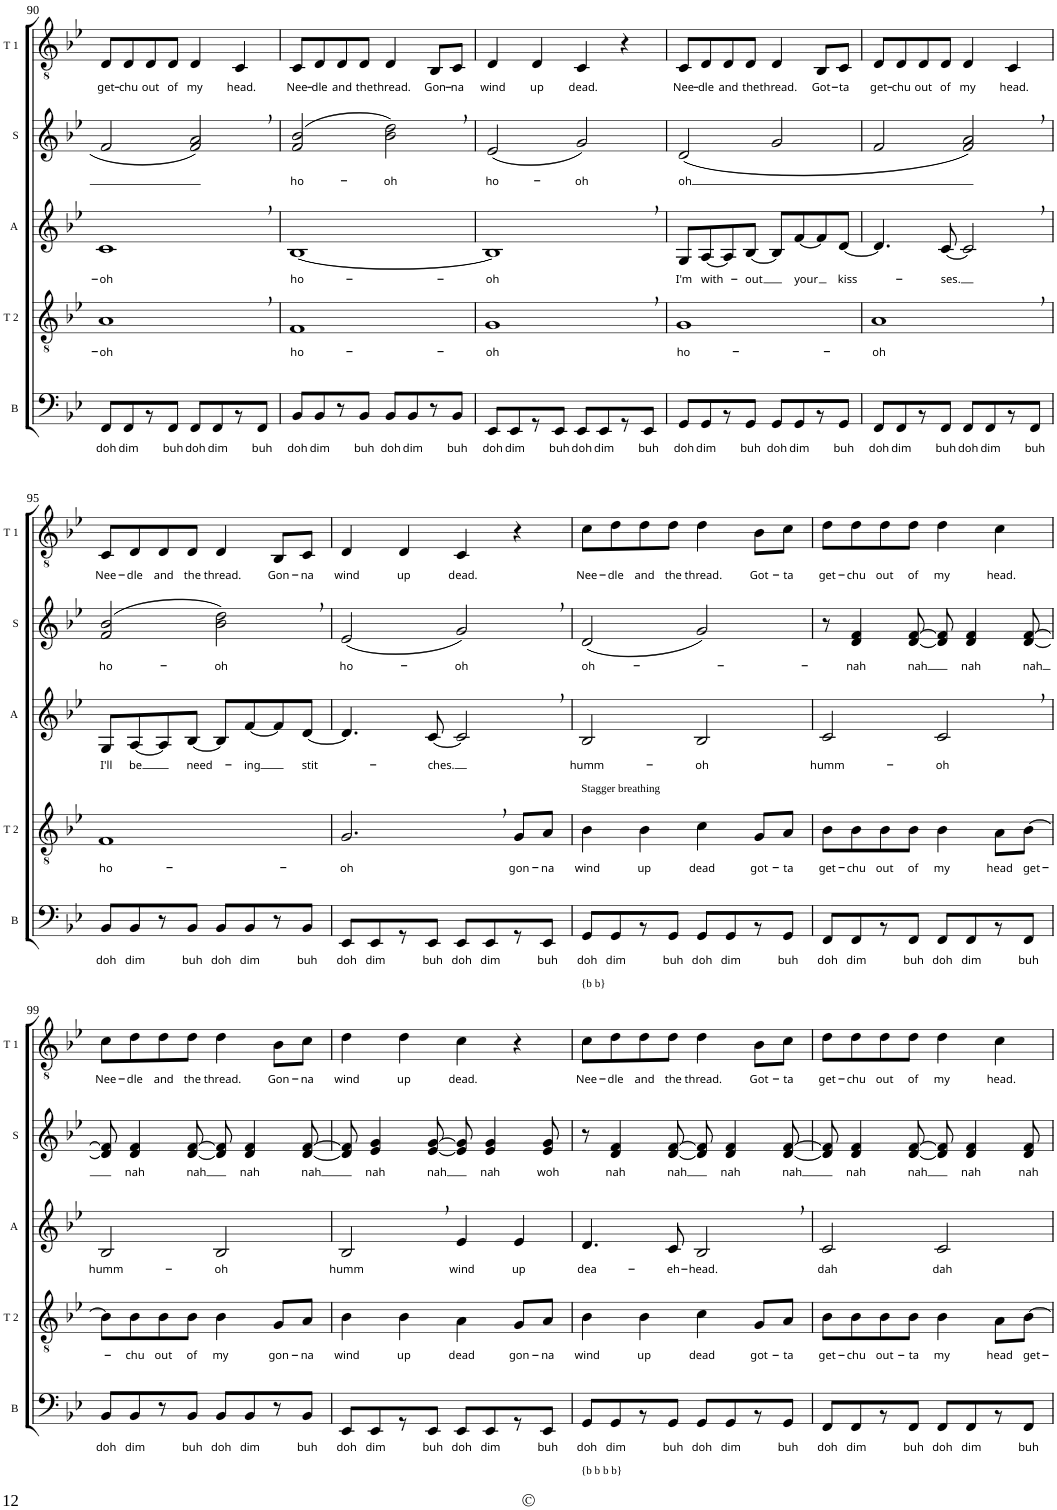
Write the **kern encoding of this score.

**kern	**text	**kern	**text	**kern	**text	**kern	**text	**kern	**text
*part5	*part5	*part4	*part4	*part3	*part3	*part2	*part2	*part1	*part1
*staff5	*staff5	*staff4	*staff4	*staff3	*staff3	*staff2	*staff2	*staff1	*staff1
*I"Bass	*	*I"Tenor 2	*	*I"Alto	*	*I"Soprano	*	*I"Tenor 1	*
*I'B	*	*I'T 2	*	*I'A	*	*I'S	*	*I'T 1	*
!!LO:PB:g=z
*clefF4	*	*clefGv2	*	*clefG2	*	*clefG2	*	*clefGv2	*
*k[b-e-]	*	*k[b-e-]	*	*k[b-e-]	*	*k[b-e-]	*	*k[b-e-]	*
*M4/4	*	*M4/4	*	*M4/4	*	*M4/4	*	*M4/4	*
=90	=90	=90	=90	=90	=90	=90	=90	=90	=90
!	!LO:LY:b	!	!LO:LY:b	!	!LO:LY:b	!	!	!	!LO:LY:b
8FF/L	doh	1A,	-oh	1c,	-oh	2f/	.	8D/L	get-
!	!LO:LY:b	!	!	!	!	!	!	!	!LO:LY:b
8FF/	dim	.	.	.	.	.	.	8D/	-chu
!	!	!	!	!	!	!	!	!	!LO:LY:b
8r	.	.	.	.	.	.	.	8D/	out
!	!LO:LY:b	!	!	!	!	!	!	!	!LO:LY:b
8FF/J	buh	.	.	.	.	.	.	8D/J	of
!	!LO:LY:b	!	!	!	!	!	!	!	!LO:LY:b
8FF/L	doh	.	.	.	.	2f/, 2a/,	.	4D/	my
!	!LO:LY:b	!	!	!	!	!	!	!	!
8FF/	dim	.	.	.	.	.	.	.	.
!	!	!	!	!	!	!	!	!	!LO:LY:b
8r	.	.	.	.	.	.	.	4C/	head.
!	!LO:LY:b	!	!	!	!	!	!	!	!
8FF/J	buh	.	.	.	.	.	.	.	.
=91	=91	=91	=91	=91	=91	=91	=91	=91	=91
!	!LO:LY:b	!	!LO:LY:b	!	!LO:LY:b	!	!LO:LY:b	!	!LO:LY:b
8BB-/L	doh	1F	ho-	[1B-	ho-	(>2f/ 2b-/	ho-	8C/L	Nee-
!	!LO:LY:b	!	!	!	!	!	!	!	!LO:LY:b
8BB-/	dim	.	.	.	.	.	.	8D/	-dle
!	!	!	!	!	!	!	!	!	!LO:LY:b
8r	.	.	.	.	.	.	.	8D/	and
!	!LO:LY:b	!	!	!	!	!	!	!	!LO:LY:b
8BB-/J	buh	.	.	.	.	.	.	8D/J	the
!	!LO:LY:b	!	!	!	!	!	!LO:LY:b	!	!LO:LY:b
8BB-/L	doh	.	.	.	.	2b-\, 2dd\,)	-oh	4D/	thread.
!	!LO:LY:b	!	!	!	!	!	!	!	!
8BB-/	dim	.	.	.	.	.	.	.	.
!	!	!	!	!	!	!	!	!	!LO:LY:b
8r	.	.	.	.	.	.	.	8BB-/L	Gon-
!	!LO:LY:b	!	!	!	!	!	!	!	!LO:LY:b
8BB-/J	buh	.	.	.	.	.	.	8C/J	-na
=92	=92	=92	=92	=92	=92	=92	=92	=92	=92
!	!LO:LY:b	!	!LO:LY:b	!	!LO:LY:b	!	!LO:LY:b	!	!LO:LY:b
8EE-/L	doh	1G,	-oh	1B-,]	-oh	(<2e-/	ho-	4D/	wind
!	!LO:LY:b	!	!	!	!	!	!	!	!
8EE-/	dim	.	.	.	.	.	.	.	.
!	!	!	!	!	!	!	!	!	!LO:LY:b
8r	.	.	.	.	.	.	.	4D/	up
!	!LO:LY:b	!	!	!	!	!	!	!	!
8EE-/J	buh	.	.	.	.	.	.	.	.
!	!LO:LY:b	!	!	!	!	!	!LO:LY:b	!	!LO:LY:b
8EE-/L	doh	.	.	.	.	2g/)	-oh	4C/	dead.
!	!LO:LY:b	!	!	!	!	!	!	!	!
8EE-/	dim	.	.	.	.	.	.	.	.
8r	.	.	.	.	.	.	.	4r	.
!	!LO:LY:b	!	!	!	!	!	!	!	!
8EE-/J	buh	.	.	.	.	.	.	.	.
=93	=93	=93	=93	=93	=93	=93	=93	=93	=93
!	!LO:LY:b	!	!LO:LY:b	!	!LO:LY:b	!	!LO:LY:b	!	!LO:LY:b
8GG/L	doh	1G	ho-	8G/L	I'm	(<2d/	oh	8C/L	Nee-
!	!LO:LY:b	!	!	!	!LO:LY:b	!	!	!	!LO:LY:b
8GG/	dim	.	.	[8A/	with-	.	.	8D/	-dle
!	!	!	!	!	!	!	!	!	!LO:LY:b
8r	.	.	.	8A/]	.	.	.	8D/	and
!	!LO:LY:b	!	!	!	!LO:LY:b	!	!	!	!LO:LY:b
8GG/J	buh	.	.	[8B-/J	-out	.	.	8D/J	the
!	!LO:LY:b	!	!	!	!	!	!	!	!LO:LY:b
8GG/L	doh	.	.	8B-/L]	.	2g/	.	4D/	thread.
!	!LO:LY:b	!	!	!	!LO:LY:b	!	!	!	!
8GG/	dim	.	.	[8f/	your	.	.	.	.
!	!	!	!	!	!	!	!	!	!LO:LY:b
8r	.	.	.	8f/]	.	.	.	8BB-/L	Got-
!	!LO:LY:b	!	!	!	!LO:LY:b	!	!	!	!LO:LY:b
8GG/J	buh	.	.	[8d/J	kiss-	.	.	8C/J	-ta
=94	=94	=94	=94	=94	=94	=94	=94	=94	=94
!	!LO:LY:b	!	!LO:LY:b	!	!	!	!	!	!LO:LY:b
8FF/L	doh	1A,	-oh	4.d/]	.	2f/	.	8D/L	get-
!	!LO:LY:b	!	!	!	!	!	!	!	!LO:LY:b
8FF/	dim	.	.	.	.	.	.	8D/	-chu
!	!	!	!	!	!	!	!	!	!LO:LY:b
8r	.	.	.	.	.	.	.	8D/	out
!	!LO:LY:b	!	!	!	!LO:LY:b	!	!	!	!LO:LY:b
8FF/J	buh	.	.	[8c/	-ses.	.	.	8D/J	of
!	!LO:LY:b	!	!	!	!	!	!	!	!LO:LY:b
8FF/L	doh	.	.	2c,/]	.	2f/, 2a/,)	.	4D/	my
!	!LO:LY:b	!	!	!	!	!	!	!	!
8FF/	dim	.	.	.	.	.	.	.	.
!	!	!	!	!	!	!	!	!	!LO:LY:b
8r	.	.	.	.	.	.	.	4C/	head.
!	!LO:LY:b	!	!	!	!	!	!	!	!
8FF/J	buh	.	.	.	.	.	.	.	.
!!LO:LB:g=z
=95	=95	=95	=95	=95	=95	=95	=95	=95	=95
!	!LO:LY:b	!	!LO:LY:b	!	!LO:LY:b	!	!LO:LY:b	!	!LO:LY:b
8BB-/L	doh	1F	ho-	8G/L	I'll	(>2f/ 2b-/	ho-	8C/L	Nee-
!	!LO:LY:b	!	!	!	!LO:LY:b	!	!	!	!LO:LY:b
8BB-/	dim	.	.	[8A/	be	.	.	8D/	-dle
!	!	!	!	!	!	!	!	!	!LO:LY:b
8r	.	.	.	8A/]	.	.	.	8D/	and
!	!LO:LY:b	!	!	!	!LO:LY:b	!	!	!	!LO:LY:b
8BB-/J	buh	.	.	[8B-/J	need-	.	.	8D/J	the
!	!LO:LY:b	!	!	!	!	!	!LO:LY:b	!	!LO:LY:b
8BB-/L	doh	.	.	8B-/L]	.	2b-\, 2dd\,)	-oh	4D/	thread.
!	!LO:LY:b	!	!	!	!LO:LY:b	!	!	!	!
8BB-/	dim	.	.	[8f/	-ing	.	.	.	.
!	!	!	!	!	!	!	!	!	!LO:LY:b
8r	.	.	.	8f/]	.	.	.	8BB-/L	Gon-
!	!LO:LY:b	!	!	!	!LO:LY:b	!	!	!	!LO:LY:b
8BB-/J	buh	.	.	[8d/J	stit-	.	.	8C/J	-na
=96	=96	=96	=96	=96	=96	=96	=96	=96	=96
!	!LO:LY:b	!	!LO:LY:b	!	!	!	!LO:LY:b	!	!LO:LY:b
8EE-/L	doh	2.G,/	-oh	4.d/]	.	(<2e-/	ho-	4D/	wind
!	!LO:LY:b	!	!	!	!	!	!	!	!
8EE-/	dim	.	.	.	.	.	.	.	.
!	!	!	!	!	!	!	!	!	!LO:LY:b
8r	.	.	.	.	.	.	.	4D/	up
!	!LO:LY:b	!	!	!	!LO:LY:b	!	!	!	!
8EE-/J	buh	.	.	[8c/	-ches.	.	.	.	.
!	!LO:LY:b	!	!	!	!	!	!LO:LY:b	!	!LO:LY:b
8EE-/L	doh	.	.	2c,/]	.	2g,/)	-oh	4C/	dead.
!	!LO:LY:b	!	!	!	!	!	!	!	!
8EE-/	dim	.	.	.	.	.	.	.	.
!	!	!	!LO:LY:b	!	!	!	!	!	!
8r	.	8G/L	gon-	.	.	.	.	4r	.
!	!LO:LY:b	!	!LO:LY:b	!	!	!	!	!	!
8EE-/J	buh	8A/J	-na	.	.	.	.	.	.
=97	=97	=97	=97	=97	=97	=97	=97	=97	=97
!	!	!LO:TX:a:t=Stagger breathing	!	!	!	!	!	!	!
!LO:TX:b:t={b b}	!	!	!	!	!	!	!	!	!
!	!LO:LY:b	!	!LO:LY:b	!	!LO:LY:b	!	!LO:LY:b	!	!LO:LY:b
8GG/L	doh	4B-\	wind	2B-/	humm-	(<2d/	oh-	8c\L	Nee-
!	!LO:LY:b	!	!	!	!	!	!	!	!LO:LY:b
8GG/	dim	.	.	.	.	.	.	8d\	-dle
!	!	!	!LO:LY:b	!	!	!	!	!	!LO:LY:b
8r	.	4B-\	up	.	.	.	.	8d\	and
!	!LO:LY:b	!	!	!	!	!	!	!	!LO:LY:b
8GG/J	buh	.	.	.	.	.	.	8d\J	the
!	!LO:LY:b	!	!LO:LY:b	!	!LO:LY:b	!	!	!	!LO:LY:b
8GG/L	doh	4c\	dead	2B-/	-oh	2g/)	.	4d\	thread.
!	!LO:LY:b	!	!	!	!	!	!	!	!
8GG/	dim	.	.	.	.	.	.	.	.
!	!	!	!LO:LY:b	!	!	!	!	!	!LO:LY:b
8r	.	8G/L	got-	.	.	.	.	8B-\L	Got-
!	!LO:LY:b	!	!LO:LY:b	!	!	!	!	!	!LO:LY:b
8GG/J	buh	8A/J	-ta	.	.	.	.	8c\J	-ta
=98	=98	=98	=98	=98	=98	=98	=98	=98	=98
!	!LO:LY:b	!	!LO:LY:b	!	!LO:LY:b	!	!	!	!LO:LY:b
8FF/L	doh	8B-\L	get-	2c/	humm-	8r	.	8d\L	get-
!	!LO:LY:b	!	!LO:LY:b	!	!	!	!LO:LY:b	!	!LO:LY:b
8FF/	dim	8B-\	-chu	.	.	4d/ 4f/	-nah	8d\	-chu
!	!	!	!LO:LY:b	!	!	!	!	!	!LO:LY:b
8r	.	8B-\	out	.	.	.	.	8d\	out
!	!LO:LY:b	!	!LO:LY:b	!	!	!	!LO:LY:b	!	!LO:LY:b
8FF/J	buh	8B-\J	of	.	.	[8d/ [8f/	nah	8d\J	of
!	!LO:LY:b	!	!LO:LY:b	!	!LO:LY:b	!	!	!	!LO:LY:b
8FF/L	doh	4B-\	my	2c,/	-oh	8d/] 8f/]	.	4d\	my
!	!LO:LY:b	!	!	!	!	!	!LO:LY:b	!	!
8FF/	dim	.	.	.	.	4d/ 4f/	nah	.	.
!	!	!	!LO:LY:b	!	!	!	!	!	!LO:LY:b
8r	.	8A\L	head	.	.	.	.	4c\	head.
!	!LO:LY:b	!	!LO:LY:b	!	!	!	!LO:LY:b	!	!
8FF/J	buh	[8B-\J	get-	.	.	[8d/ [8f/	nah	.	.
!!LO:LB:g=z
=99	=99	=99	=99	=99	=99	=99	=99	=99	=99
!	!LO:LY:b	!	!	!	!LO:LY:b	!	!	!	!LO:LY:b
8BB-/L	doh	8B-\L]	.	2B-/	humm-	8d/] 8f/]	.	8c\L	Nee-
!	!LO:LY:b	!	!LO:LY:b	!	!	!	!LO:LY:b	!	!LO:LY:b
8BB-/	dim	8B-\	-chu	.	.	4d/ 4f/	nah	8d\	-dle
!	!	!	!LO:LY:b	!	!	!	!	!	!LO:LY:b
8r	.	8B-\	out	.	.	.	.	8d\	and
!	!LO:LY:b	!	!LO:LY:b	!	!	!	!LO:LY:b	!	!LO:LY:b
8BB-/J	buh	8B-\J	of	.	.	[8d/ [8f/	nah	8d\J	the
!	!LO:LY:b	!	!LO:LY:b	!	!LO:LY:b	!	!	!	!LO:LY:b
8BB-/L	doh	4B-\	my	2B-/	-oh	8d/] 8f/]	.	4d\	thread.
!	!LO:LY:b	!	!	!	!	!	!LO:LY:b	!	!
8BB-/	dim	.	.	.	.	4d/ 4f/	nah	.	.
!	!	!	!LO:LY:b	!	!	!	!	!	!LO:LY:b
8r	.	8G/L	gon-	.	.	.	.	8B-\L	Gon-
!	!LO:LY:b	!	!LO:LY:b	!	!	!	!LO:LY:b	!	!LO:LY:b
8BB-/J	buh	8A/J	-na	.	.	[8d/ [8f/	nah	8c\J	-na
=100	=100	=100	=100	=100	=100	=100	=100	=100	=100
!	!LO:LY:b	!	!LO:LY:b	!	!LO:LY:b	!	!	!	!LO:LY:b
8EE-/L	doh	4B-\	wind	2B-,/	humm	8d/] 8f/]	.	4d\	wind
!	!LO:LY:b	!	!	!	!	!	!LO:LY:b	!	!
8EE-/	dim	.	.	.	.	4e-/ 4g/	nah	.	.
!	!	!	!LO:LY:b	!	!	!	!	!	!LO:LY:b
8r	.	4B-\	up	.	.	.	.	4d\	up
!	!LO:LY:b	!	!	!	!	!	!LO:LY:b	!	!
8EE-/J	buh	.	.	.	.	[8e-/ [8g/	nah	.	.
!	!LO:LY:b	!	!LO:LY:b	!	!LO:LY:b	!	!	!	!LO:LY:b
8EE-/L	doh	4A\	dead	4e-/	wind	8e-/] 8g/]	.	4c\	dead.
!	!LO:LY:b	!	!	!	!	!	!LO:LY:b	!	!
8EE-/	dim	.	.	.	.	4e-/ 4g/	nah	.	.
!	!	!	!LO:LY:b	!	!LO:LY:b	!	!	!	!
8r	.	8G/L	gon-	4e-/	up	.	.	4r	.
!	!LO:LY:b	!	!LO:LY:b	!	!	!	!LO:LY:b	!	!
8EE-/J	buh	8A/J	-na	.	.	8e-/ 8g/	woh	.	.
=101	=101	=101	=101	=101	=101	=101	=101	=101	=101
!LO:TX:b:t={b b b b}	!	!	!	!	!	!	!	!	!
!	!LO:LY:b	!	!LO:LY:b	!	!LO:LY:b	!	!	!	!LO:LY:b
8GG/L	doh	4B-\	wind	4.d/	dea-	8r	.	8c\L	Nee-
!	!LO:LY:b	!	!	!	!	!	!LO:LY:b	!	!LO:LY:b
8GG/	dim	.	.	.	.	4d/ 4f/	nah	8d\	-dle
!	!	!	!LO:LY:b	!	!	!	!	!	!LO:LY:b
8r	.	4B-\	up	.	.	.	.	8d\	and
!	!LO:LY:b	!	!	!	!LO:LY:b	!	!LO:LY:b	!	!LO:LY:b
8GG/J	buh	.	.	8c/	-eh-	[8d/ [8f/	nah	8d\J	the
!	!LO:LY:b	!	!LO:LY:b	!	!LO:LY:b	!	!	!	!LO:LY:b
8GG/L	doh	4c\	dead	2B-,/	-head.	8d/] 8f/]	.	4d\	thread.
!	!LO:LY:b	!	!	!	!	!	!LO:LY:b	!	!
8GG/	dim	.	.	.	.	4d/ 4f/	nah	.	.
!	!	!	!LO:LY:b	!	!	!	!	!	!LO:LY:b
8r	.	8G/L	got-	.	.	.	.	8B-\L	Got-
!	!LO:LY:b	!	!LO:LY:b	!	!	!	!LO:LY:b	!	!LO:LY:b
8GG/J	buh	8A/J	-ta	.	.	[8d/ [8f/	nah	8c\J	-ta
=102	=102	=102	=102	=102	=102	=102	=102	=102	=102
!	!LO:LY:b	!	!LO:LY:b	!	!LO:LY:b	!	!	!	!LO:LY:b
8FF/L	doh	8B-\L	get-	2c/	dah	8d/] 8f/]	.	8d\L	get-
!	!LO:LY:b	!	!LO:LY:b	!	!	!	!LO:LY:b	!	!LO:LY:b
8FF/	dim	8B-\	-chu	.	.	4d/ 4f/	nah	8d\	-chu
!	!	!	!LO:LY:b	!	!	!	!	!	!LO:LY:b
8r	.	8B-\	out-	.	.	.	.	8d\	out
!	!LO:LY:b	!	!LO:LY:b	!	!	!	!LO:LY:b	!	!LO:LY:b
8FF/J	buh	8B-\J	-ta	.	.	[8d/ [8f/	nah	8d\J	of
!	!LO:LY:b	!	!LO:LY:b	!	!LO:LY:b	!	!	!	!LO:LY:b
8FF/L	doh	4B-\	my	2c/	dah	8d/] 8f/]	.	4d\	my
!	!LO:LY:b	!	!	!	!	!	!LO:LY:b	!	!
8FF/	dim	.	.	.	.	4d/ 4f/	nah	.	.
!	!	!	!LO:LY:b	!	!	!	!	!	!LO:LY:b
8r	.	8A\L	head	.	.	.	.	4c\	head.
!	!LO:LY:b	!	!LO:LY:b	!	!	!	!LO:LY:b	!	!
8FF/J	buh	[8B-\J	get-	.	.	8d/ 8f/	nah	.	.
=	=	=	=	=	=	=	=	=	=
*-	*-	*-	*-	*-	*-	*-	*-	*-	*-
